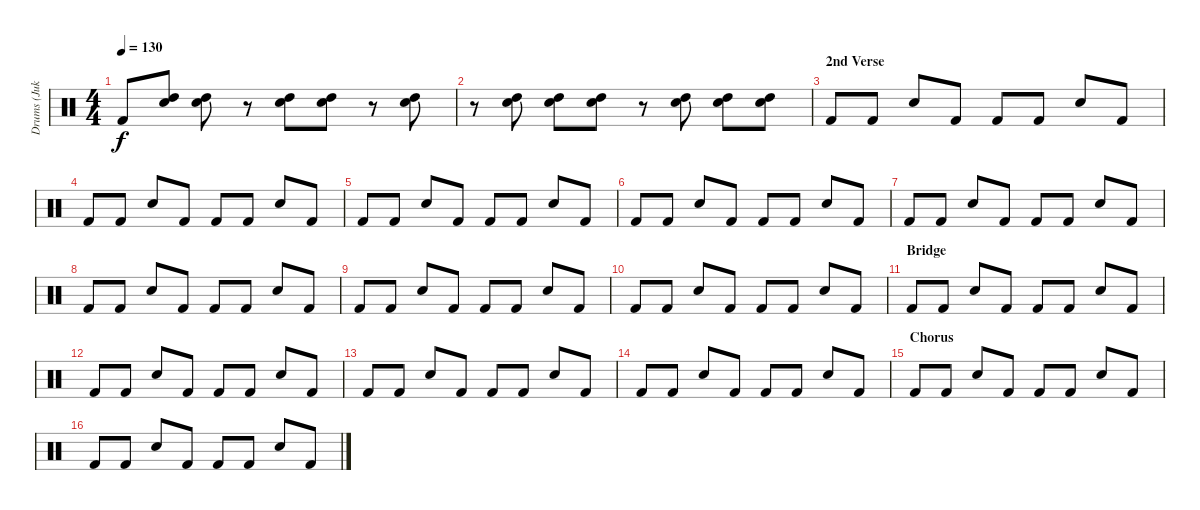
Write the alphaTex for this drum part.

\track ("Drums (Jukka Nevalainen)" "Drums (Juk") {instrument percussion}
\staff {score}
\articulation defaults
\ts (4 4)
\tempo 130
\clef neutral
\ks c "Kick (hit) 2".8{dy f}
("High Tom (hit)" "Electric Snare (hit)").8 ("High Tom (hit)" "Electric Snare (hit)").8 r.8 ("High Tom (hit)" "Electric Snare (hit)").8 ("High Tom (hit)" "Electric Snare (hit)").8 r.8 ("High Tom (hit)" "Electric Snare (hit)").8 |
r.8 ("High Tom (hit)" "Electric Snare (hit)").8 ("High Tom (hit)" "Electric Snare (hit)").8 ("High Tom (hit)" "Electric Snare (hit)").8 r.8 ("High Tom (hit)" "Electric Snare (hit)").8 ("High Tom (hit)" "Electric Snare (hit)").8 ("High Tom (hit)" "Electric Snare (hit)").8 |
\section ("" "2nd Verse")
"Kick (hit) 2".8 "Kick (hit) 2".8 "Electric Snare (hit)".8 "Kick (hit) 2".8 "Kick (hit) 2".8 "Kick (hit) 2".8 "Electric Snare (hit)".8 "Kick (hit) 2".8 |
"Kick (hit) 2".8 "Kick (hit) 2".8 "Electric Snare (hit)".8 "Kick (hit) 2".8 "Kick (hit) 2".8 "Kick (hit) 2".8 "Electric Snare (hit)".8 "Kick (hit) 2".8 |
"Kick (hit) 2".8 "Kick (hit) 2".8 "Electric Snare (hit)".8 "Kick (hit) 2".8 "Kick (hit) 2".8 "Kick (hit) 2".8 "Electric Snare (hit)".8 "Kick (hit) 2".8 |
"Kick (hit) 2".8 "Kick (hit) 2".8 "Electric Snare (hit)".8 "Kick (hit) 2".8 "Kick (hit) 2".8 "Kick (hit) 2".8 "Electric Snare (hit)".8 "Kick (hit) 2".8 |
"Kick (hit) 2".8 "Kick (hit) 2".8 "Electric Snare (hit)".8 "Kick (hit) 2".8 "Kick (hit) 2".8 "Kick (hit) 2".8 "Electric Snare (hit)".8 "Kick (hit) 2".8 |
"Kick (hit) 2".8 "Kick (hit) 2".8 "Electric Snare (hit)".8 "Kick (hit) 2".8 "Kick (hit) 2".8 "Kick (hit) 2".8 "Electric Snare (hit)".8 "Kick (hit) 2".8 |
"Kick (hit) 2".8 "Kick (hit) 2".8 "Electric Snare (hit)".8 "Kick (hit) 2".8 "Kick (hit) 2".8 "Kick (hit) 2".8 "Electric Snare (hit)".8 "Kick (hit) 2".8 |
"Kick (hit) 2".8 "Kick (hit) 2".8 "Electric Snare (hit)".8 "Kick (hit) 2".8 "Kick (hit) 2".8 "Kick (hit) 2".8 "Electric Snare (hit)".8 "Kick (hit) 2".8 |
\section ("" "Bridge")
"Kick (hit) 2".8 "Kick (hit) 2".8 "Electric Snare (hit)".8 "Kick (hit) 2".8 "Kick (hit) 2".8 "Kick (hit) 2".8 "Electric Snare (hit)".8 "Kick (hit) 2".8 |
"Kick (hit) 2".8 "Kick (hit) 2".8 "Electric Snare (hit)".8 "Kick (hit) 2".8 "Kick (hit) 2".8 "Kick (hit) 2".8 "Electric Snare (hit)".8 "Kick (hit) 2".8 |
"Kick (hit) 2".8 "Kick (hit) 2".8 "Electric Snare (hit)".8 "Kick (hit) 2".8 "Kick (hit) 2".8 "Kick (hit) 2".8 "Electric Snare (hit)".8 "Kick (hit) 2".8 |
"Kick (hit) 2".8 "Kick (hit) 2".8 "Electric Snare (hit)".8 "Kick (hit) 2".8 "Kick (hit) 2".8 "Kick (hit) 2".8 "Electric Snare (hit)".8 "Kick (hit) 2".8 |
\section ("" "Chorus")
"Kick (hit) 2".8 "Kick (hit) 2".8 "Electric Snare (hit)".8 "Kick (hit) 2".8 "Kick (hit) 2".8 "Kick (hit) 2".8 "Electric Snare (hit)".8 "Kick (hit) 2".8 |
"Kick (hit) 2".8 "Kick (hit) 2".8 "Electric Snare (hit)".8 "Kick (hit) 2".8 "Kick (hit) 2".8 "Kick (hit) 2".8 "Electric Snare (hit)".8 "Kick (hit) 2".8
